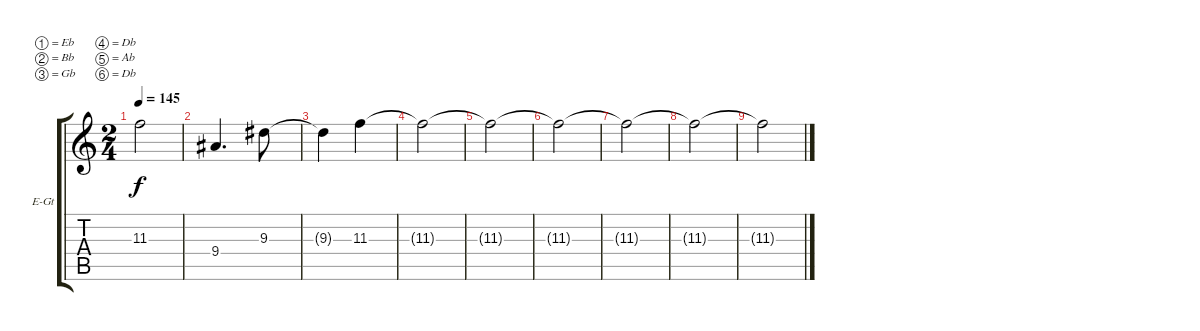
\bracketExtendMode groupsimilarinstruments
\firstSystemTrackNameOrientation horizontal
\otherSystemsTrackNameOrientation horizontal
\track ("Guitar 1" "E-Gt") {instrument overdrivenguitar}
\staff {score tabs}
\tuning (Eb4 Bb3 Gb3 Db3 Ab2 Db2)
\ts (2 4)
\tempo 145
\clef g2
\ks c
11.3{t}.2{dy f} |
9.4.4{d} 9.3.8 |
9.3{t}.4 11.3.4 |
11.3{t}.2 |
11.3{t}.2 |
11.3{t}.2 |
11.3{t}.2 |
11.3{t}.2 |
11.3{t}.2
